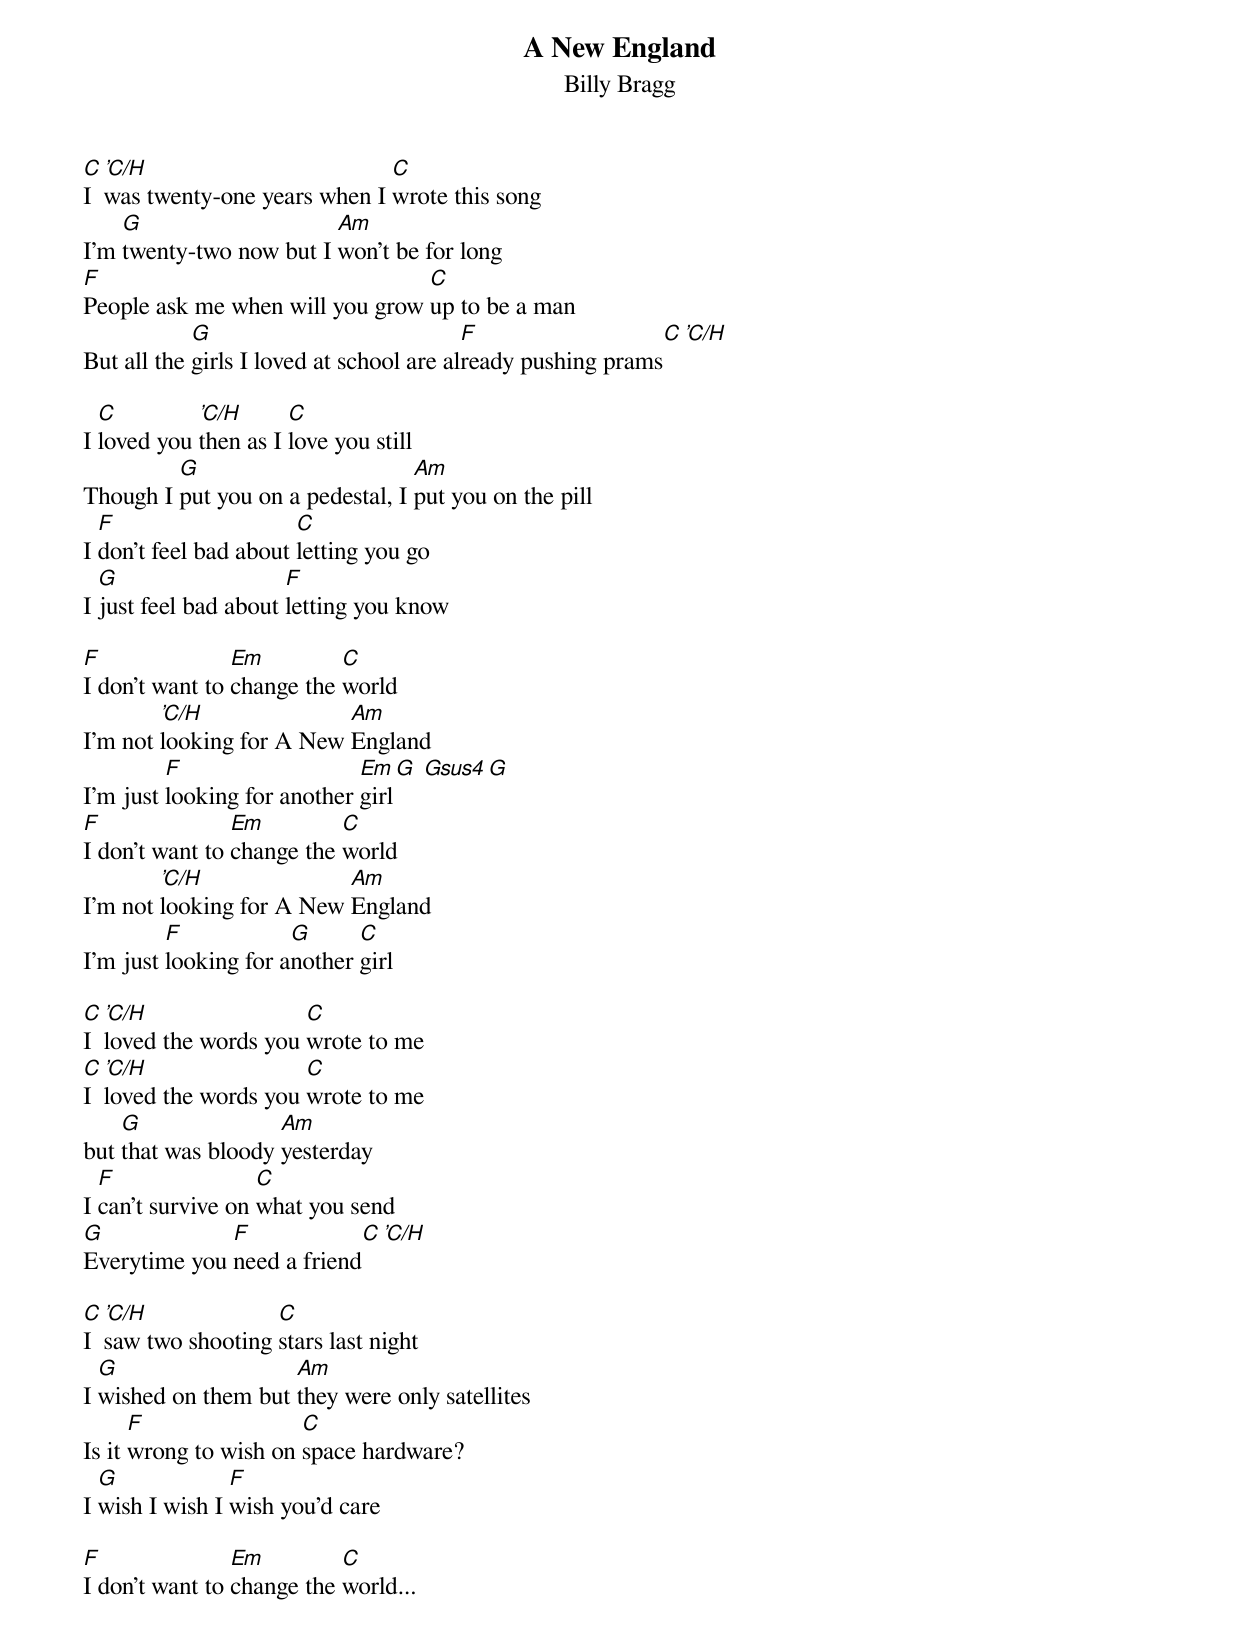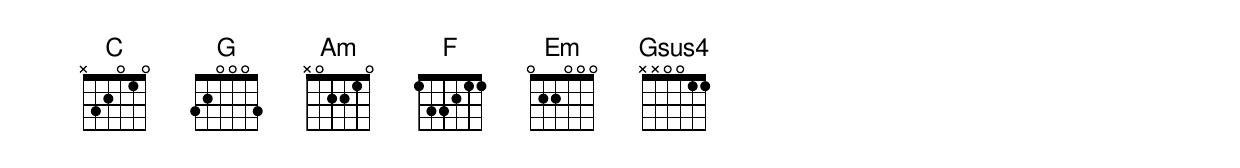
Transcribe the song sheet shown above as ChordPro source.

{t:A New England}
{st:Billy Bragg}

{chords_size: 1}
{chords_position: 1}
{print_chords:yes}
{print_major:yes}
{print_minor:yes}
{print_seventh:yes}
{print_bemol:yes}
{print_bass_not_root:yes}
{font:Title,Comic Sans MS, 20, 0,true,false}
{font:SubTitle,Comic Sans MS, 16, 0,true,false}
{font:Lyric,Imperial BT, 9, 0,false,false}
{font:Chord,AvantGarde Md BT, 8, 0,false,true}
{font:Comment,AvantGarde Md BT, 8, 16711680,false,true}
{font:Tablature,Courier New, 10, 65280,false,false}
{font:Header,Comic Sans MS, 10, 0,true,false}
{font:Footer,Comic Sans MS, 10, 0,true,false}
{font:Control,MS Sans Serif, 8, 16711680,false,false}
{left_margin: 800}
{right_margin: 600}
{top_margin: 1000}
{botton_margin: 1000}
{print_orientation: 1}



[C]I ['C/H]was twenty-one years when I [C]wrote this song
I'm [G]twenty-two now but I [Am]won't be for long
[F]People ask me when will you grow [C]up to be a man
But all the [G]girls I loved at school are al[F]ready pushing prams[C]['C/H]

I [C]loved you ['C/H]then as I [C]love you still
Though I [G]put you on a pedestal, I [Am]put you on the pill
I [F]don't feel bad about [C]letting you go
I [G]just feel bad about [F]letting you know

[F]I don't want to [Em]change the [C]world
I'm not ['C/H]looking for A New [Am]England
I'm just [F]looking for another [Em]girl[G] [Gsus4][G]
[F]I don't want to [Em]change the [C]world
I'm not ['C/H]looking for A New [Am]England
I'm just [F]looking for a[G]nother [C]girl

[C]I ['C/H]loved the words you [C]wrote to me
[C]I ['C/H]loved the words you [C]wrote to me
but [G]that was bloody [Am]yesterday
I [F]can't survive on [C]what you send
[G]Everytime you [F]need a friend[C]['C/H]

[C]I ['C/H]saw two shooting [C]stars last night
I [G]wished on them but [Am]they were only satellites
Is it [F]wrong to wish on [C]space hardware?
I [G]wish I wish I [F]wish you'd care

[F]I don't want to [Em]change the [C]world...
